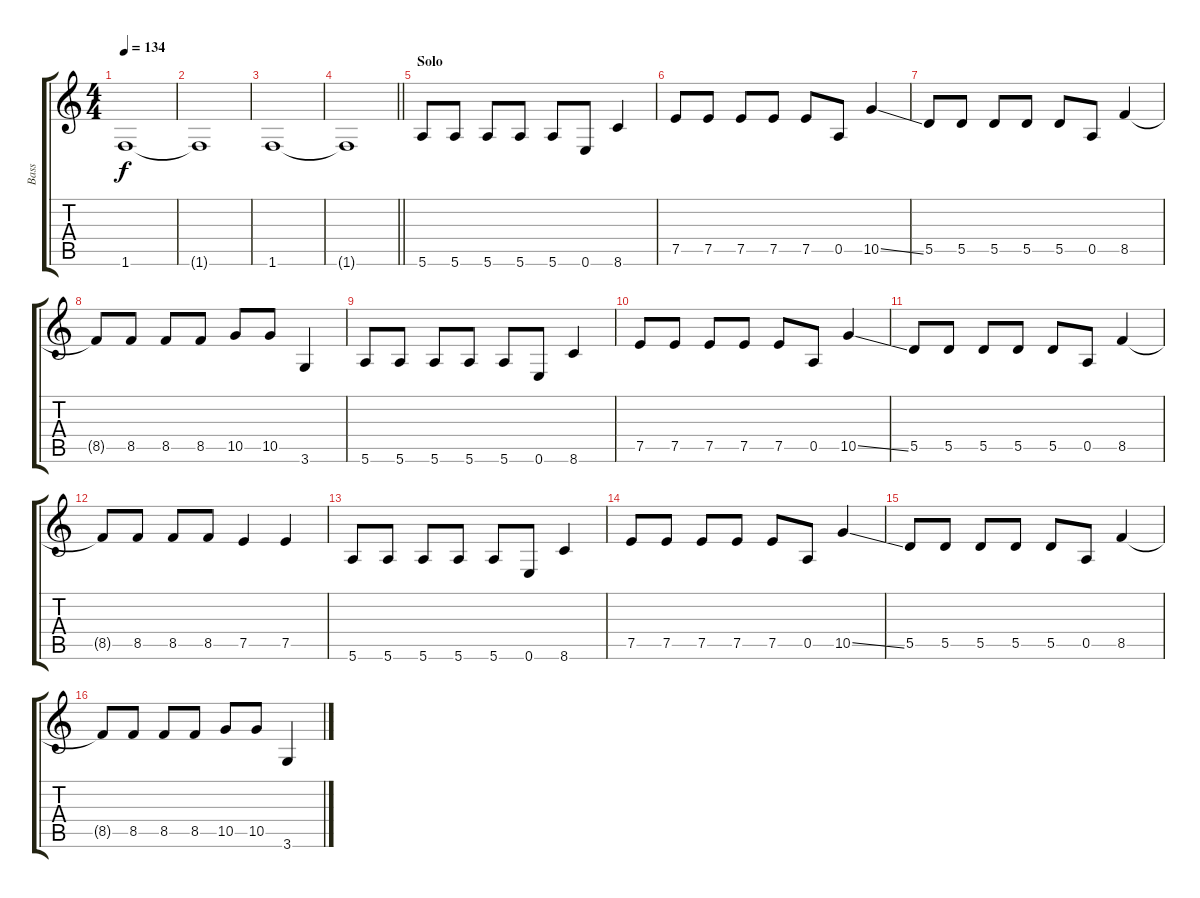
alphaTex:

\track ("Bass" "Bass") {instrument electricbassfinger}
\staff {score tabs}
\tuning (E4 B3 G3 D3 A2 E2) {hide}
\ts (4 4)
\tempo 134
\clef g2
\ks c
1.6{t}.1{dy f} |
1.6{t}.1 |
1.6.1 |
\barLineRight lightlight
1.6{t}.1 |
\section ("" "Solo")
5.6.8 5.6.8 5.6.8 5.6.8 5.6.8 0.6.8 8.6.4 |
7.5.8 7.5.8 7.5.8 7.5.8 7.5.8 0.5.8 10.5{ss}.4 |
5.5.8 5.5.8 5.5.8 5.5.8 5.5.8 0.5.8 8.5.4 |
8.5{t}.8 8.5.8 8.5.8 8.5.8 10.5.8 10.5.8 3.6.4 |
5.6.8 5.6.8 5.6.8 5.6.8 5.6.8 0.6.8 8.6.4 |
7.5.8 7.5.8 7.5.8 7.5.8 7.5.8 0.5.8 10.5{ss}.4 |
5.5.8 5.5.8 5.5.8 5.5.8 5.5.8 0.5.8 8.5.4 |
8.5{t}.8 8.5.8 8.5.8 8.5.8 7.5.4 7.5.4 |
5.6.8 5.6.8 5.6.8 5.6.8 5.6.8 0.6.8 8.6.4 |
7.5.8 7.5.8 7.5.8 7.5.8 7.5.8 0.5.8 10.5{ss}.4 |
5.5.8 5.5.8 5.5.8 5.5.8 5.5.8 0.5.8 8.5.4 |
8.5{t}.8 8.5.8 8.5.8 8.5.8 10.5.8 10.5.8 3.6.4
